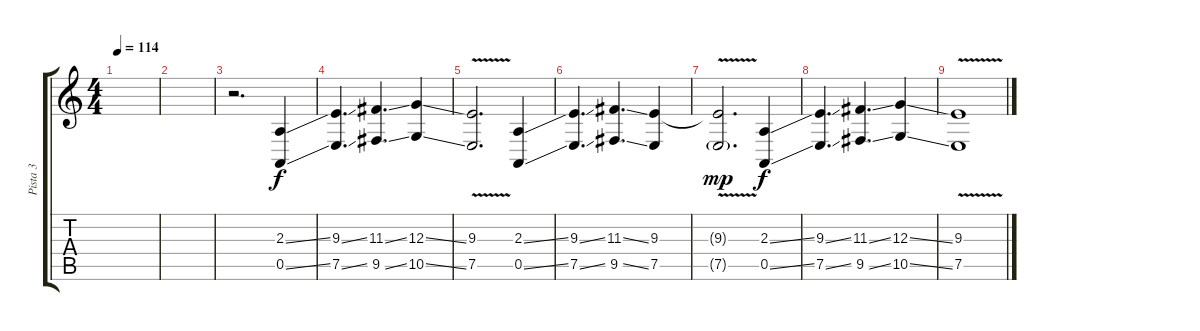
\track ("Pista 3" "Pista 3") {instrument choiraahs}
\staff {score tabs}
\tuning (E4 B3 G3 D3 A2 E2) {hide}
\ts (4 4)
\tempo 114
\clef g2
\ks c
|
|
r.2{d} (2.3{ss} 0.5{ss}).4 |
(9.3{ss} 7.5{ss}).4{d} (11.3{ss} 9.5{ss}).4{d} (12.3{ss} 10.5{ss}).4 |
(9.3{v} 7.5).2{d} (2.3{ss} 0.5{ss}).4 |
(9.3{ss} 7.5{ss}).4{d} (11.3{ss} 9.5{ss}).4{d} (9.3 7.5).4 |
(9.3{v t} 7.5{g}).2{d dy mp} (2.3{ss} 0.5{ss}).4{dy f} |
(9.3{ss} 7.5{ss}).4{d} (11.3{ss} 9.5{ss}).4{d} (12.3{ss} 10.5{ss}).4 |
(9.3{v} 7.5).1
